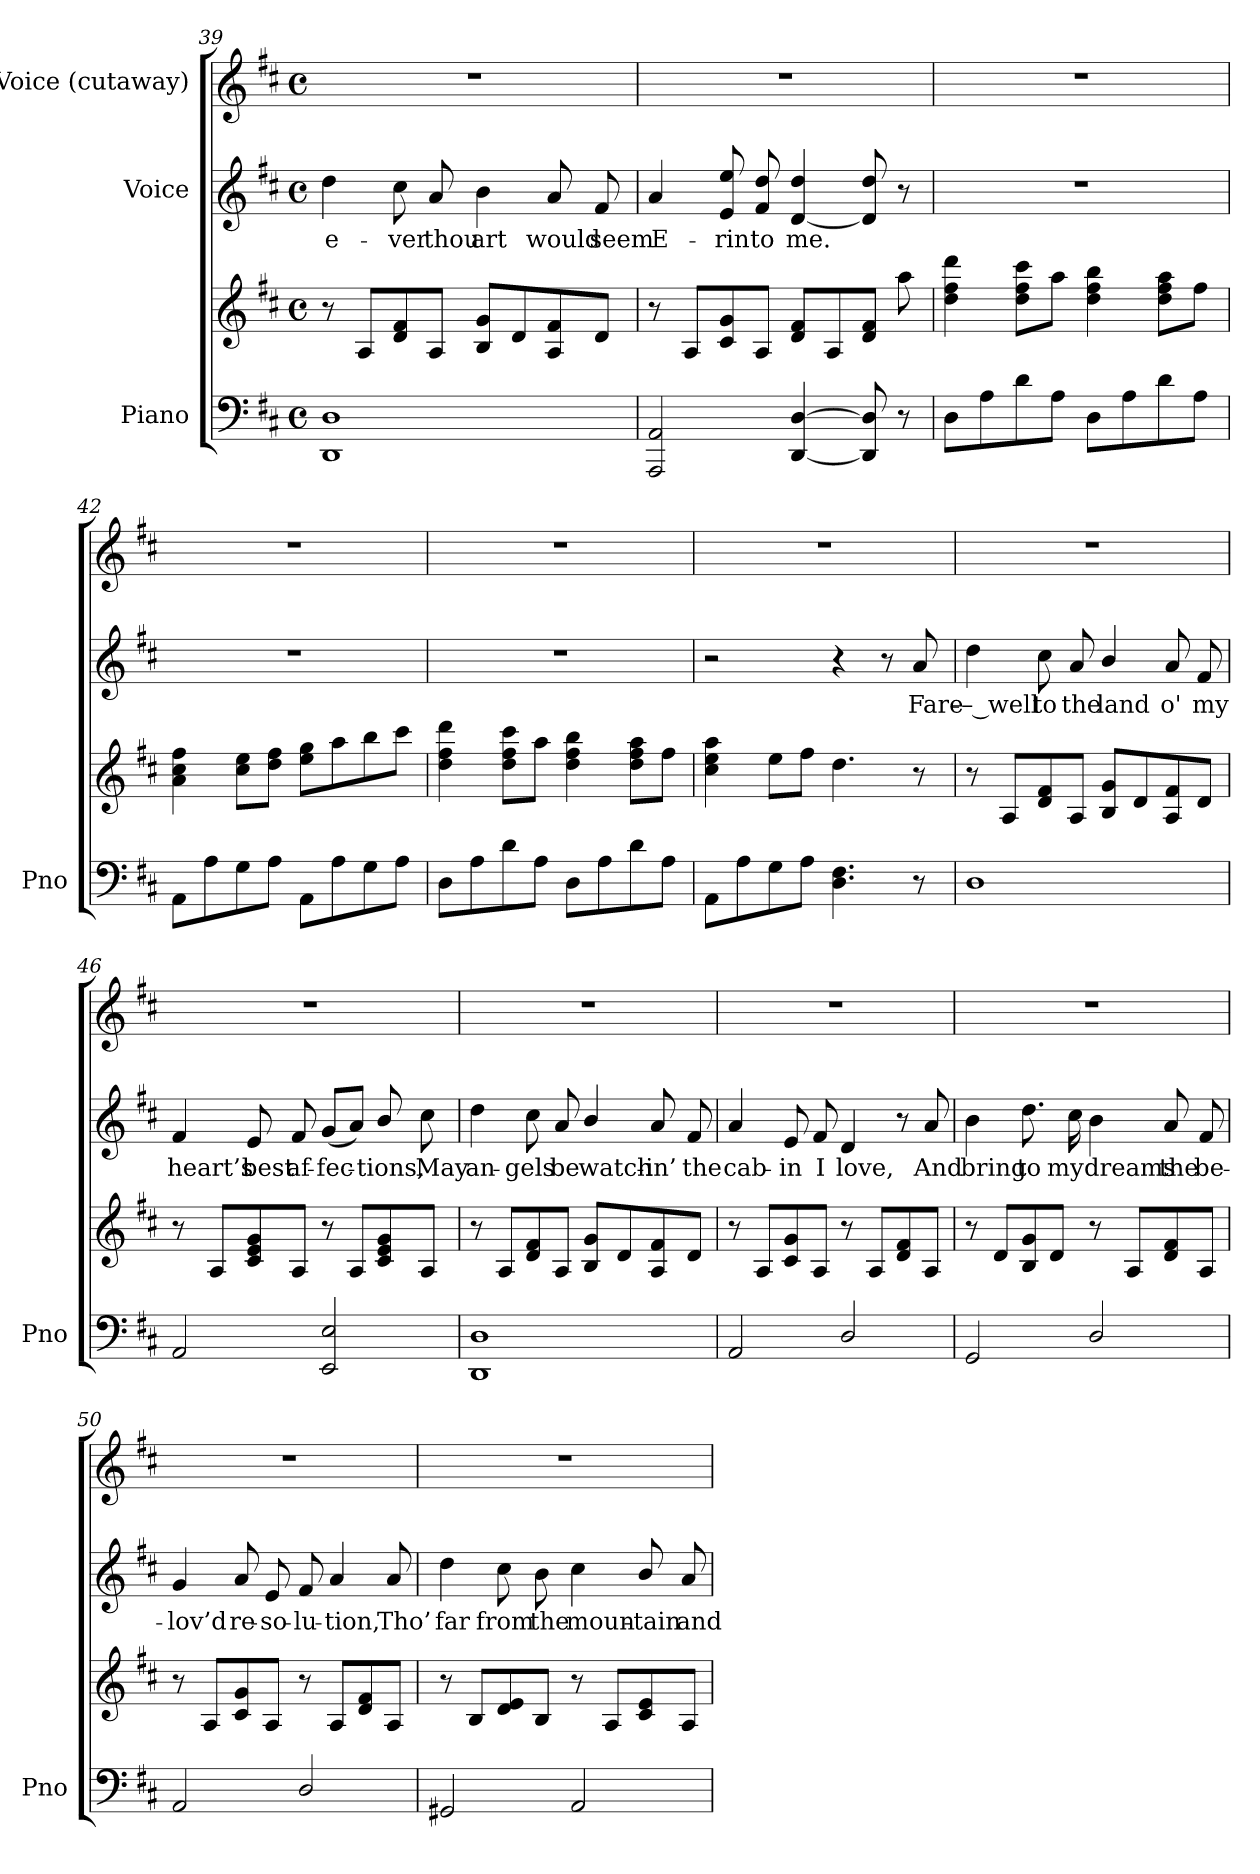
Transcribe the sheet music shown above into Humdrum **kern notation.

**kern	**kern	**kern	**text	**kern
*part3	*part3	*part2	*part2	*part1
*staff4	*staff3	*staff2	*staff2	*staff1
*I"Piano	*	*I"Voice	*	*I"Voice (cutaway)
*I'Pno	*	*	*	*
*clefF4	*clefG2	*clefG2	*	*clefG2
*k[f#c#]	*k[f#c#]	*k[f#c#]	*	*k[f#c#]
*M4/4	*M4/4	*M4/4	*	*M4/4
*met(c)	*met(c)	*met(c)	*	*met(c)
=39	=39	=39	=39	=39
!	!	!	!LO:LY:b	!
1DD 1D	8r	4dd\	-e-	1r
.	8A/L	.	.	.
!	!	!	!LO:LY:b	!
.	8d/ 8f#/	8cc#\	-ver	.
!	!	!	!LO:LY:b	!
.	8A/J	8a/	thou	.
!	!	!	!LO:LY:b	!
.	8B/ 8g/L	4b\	art	.
.	8d/	.	.	.
!	!	!	!LO:LY:b	!
.	8A/ 8f#/	8a/	would	.
!	!	!	!LO:LY:b	!
.	8d/J	8f#/	seem	.
=40	=40	=40	=40	=40
!	!	!	!LO:LY:b	!
2AAA/ 2AA/	8r	4a/	E-	1r
.	8A/L	.	.	.
!	!	!	!LO:LY:b	!
.	8c#/ 8g/	8e/ 8ee/	-rin	.
!	!	!	!LO:LY:b	!
.	8A/J	8f#/ 8dd/	to	.
!	!	!	!LO:LY:b	!
[4DD/ [4D/	8d/ 8f#/L	[4d/ 4dd/	me.	.
.	8A/	.	.	.
8DD/] 8D/]	8d/ 8f#/J	8d/] 8dd/	.	.
8r	8aa\	8r	.	.
!!LO:LB:g=z
=41	=41	=41	=41	=41
8D\L	4dd\ 4ff#\ 4ddd\	1r	.	1r
8A\	.	.	.	.
8d\	8dd\ 8ff#\ 8ccc#\L	.	.	.
8A\J	8aa\J	.	.	.
8D\L	4dd\ 4ff#\ 4bb\	.	.	.
8A\	.	.	.	.
8d\	8dd\ 8ff#\ 8aa\L	.	.	.
8A\J	8ff#\J	.	.	.
=42	=42	=42	=42	=42
8AA\L	4a\ 4cc#\ 4ff#\	1r	.	1r
8A\	.	.	.	.
8G\	8cc#\ 8ee\L	.	.	.
8A\J	8dd\ 8ff#\J	.	.	.
8AA\L	8ee\ 8gg\L	.	.	.
8A\	8aa\	.	.	.
8G\	8bb\	.	.	.
8A\J	8ccc#\J	.	.	.
=43	=43	=43	=43	=43
8D\L	4dd\ 4ff#\ 4ddd\	1r	.	1r
8A\	.	.	.	.
8d\	8dd\ 8ff#\ 8ccc#\L	.	.	.
8A\J	8aa\J	.	.	.
8D\L	4dd\ 4ff#\ 4bb\	.	.	.
8A\	.	.	.	.
8d\	8dd\ 8ff#\ 8aa\L	.	.	.
8A\J	8ff#\J	.	.	.
=44	=44	=44	=44	=44
8AA\L	4cc#\ 4ee\ 4aa\	2r	.	1r
8A\	.	.	.	.
8G\	8ee\L	.	.	.
8A\J	8ff#\J	.	.	.
4.D\ 4.F#\	4.dd\	4r	.	.
.	.	8r	.	.
!	!	!	!LO:LY:b	!
8r	8r	8a/	Fare-	.
!!LO:LB:g=z
=45	=45	=45	=45	=45
!	!	!	!LO:LY:b	!
1D	8r	4dd\	-– well	1r
.	8A/L	.	.	.
!	!	!	!LO:LY:b	!
.	8d/ 8f#/	8cc#\	to	.
!	!	!	!LO:LY:b	!
.	8A/J	8a/	the	.
!	!	!	!LO:LY:b	!
.	8B/ 8g/L	4b/	land	.
.	8d/	.	.	.
!	!	!	!LO:LY:b	!
.	8A/ 8f#/	8a/	o'	.
!	!	!	!LO:LY:b	!
.	8d/J	8f#/	my	.
=46	=46	=46	=46	=46
!	!	!	!LO:LY:b	!
2AA/	8r	4f#/	heart’s	1r
.	8A/L	.	.	.
!	!	!	!LO:LY:b	!
.	8c#/ 8e/ 8g/	8e/	best	.
!	!	!	!LO:LY:b	!
.	8A/J	8f#/	af-	.
!	!	!	!LO:LY:b	!
2EE/ 2E/	8r	(8g/L	-fec-	.
.	8A/L	8a/J)	.	.
!	!	!	!LO:LY:b	!
.	8c#/ 8e/ 8g/	8b/	-tions,	.
!	!	!	!LO:LY:b	!
.	8A/J	8cc#\	May	.
=47	=47	=47	=47	=47
!	!	!	!LO:LY:b	!
1DD 1D	8r	4dd\	an-	1r
.	8A/L	.	.	.
!	!	!	!LO:LY:b	!
.	8d/ 8f#/	8cc#\	-gels	.
!	!	!	!LO:LY:b	!
.	8A/J	8a/	be	.
!	!	!	!LO:LY:b	!
.	8B/ 8g/L	4b/	watch-	.
.	8d/	.	.	.
!	!	!	!LO:LY:b	!
.	8A/ 8f#/	8a/	-in’	.
!	!	!	!LO:LY:b	!
.	8d/J	8f#/	the	.
=48	=48	=48	=48	=48
!	!	!	!LO:LY:b	!
2AA/	8r	4a/	cab-	1r
.	8A/L	.	.	.
!	!	!	!LO:LY:b	!
.	8c#/ 8g/	8e/	-in	.
!	!	!	!LO:LY:b	!
.	8A/J	8f#/	I	.
!	!	!	!LO:LY:b	!
2D/	8r	4d/	love,	.
.	8A/L	.	.	.
.	8d/ 8f#/	8r	.	.
!	!	!	!LO:LY:b	!
.	8A/J	8a/	And	.
!!LO:LB:g=z
=49	=49	=49	=49	=49
!	!	!	!LO:LY:b	!
2GG/	8r	4b\	bring	1r
.	8d/L	.	.	.
!	!	!	!LO:LY:b	!
.	8B/ 8g/	8.dd\	to	.
.	8d/J	.	.	.
!	!	!	!LO:LY:b	!
.	.	16cc#\	my	.
!	!	!	!LO:LY:b	!
2D/	8r	4b\	dreams	.
.	8A/L	.	.	.
!	!	!	!LO:LY:b	!
.	8d/ 8f#/	8a/	the	.
!	!	!	!LO:LY:b	!
.	8A/J	8f#/	be-	.
=50	=50	=50	=50	=50
!	!	!	!LO:LY:b	!
2AA/	8r	4g/	-lov’d	1r
.	8A/L	.	.	.
!	!	!	!LO:LY:b	!
.	8c#/ 8g/	8a/	re-	.
!	!	!	!LO:LY:b	!
.	8A/J	8e/	-so-	.
!	!	!	!LO:LY:b	!
2D/	8r	8f#/	-lu-	.
!	!	!	!LO:LY:b	!
.	8A/L	4a/	-tion,	.
.	8d/ 8f#/	.	.	.
!	!	!	!LO:LY:b	!
.	8A/J	8a/	Tho’	.
=51	=51	=51	=51	=51
!	!	!	!LO:LY:b	!
2GG#X/	8r	4dd\	far	1r
.	8B/L	.	.	.
!	!	!	!LO:LY:b	!
.	8d/ 8e/	8cc#\	from	.
!	!	!	!LO:LY:b	!
.	8B/J	8b\	the	.
!	!	!	!LO:LY:b	!
2AA/	8r	4cc#\	moun-	.
.	8A/L	.	.	.
!	!	!	!LO:LY:b	!
.	8c#/ 8e/	8b/	-tain	.
!	!	!	!LO:LY:b	!
.	8A/J	8a/	and	.
=	=	=	=	=
*-	*-	*-	*-	*-
